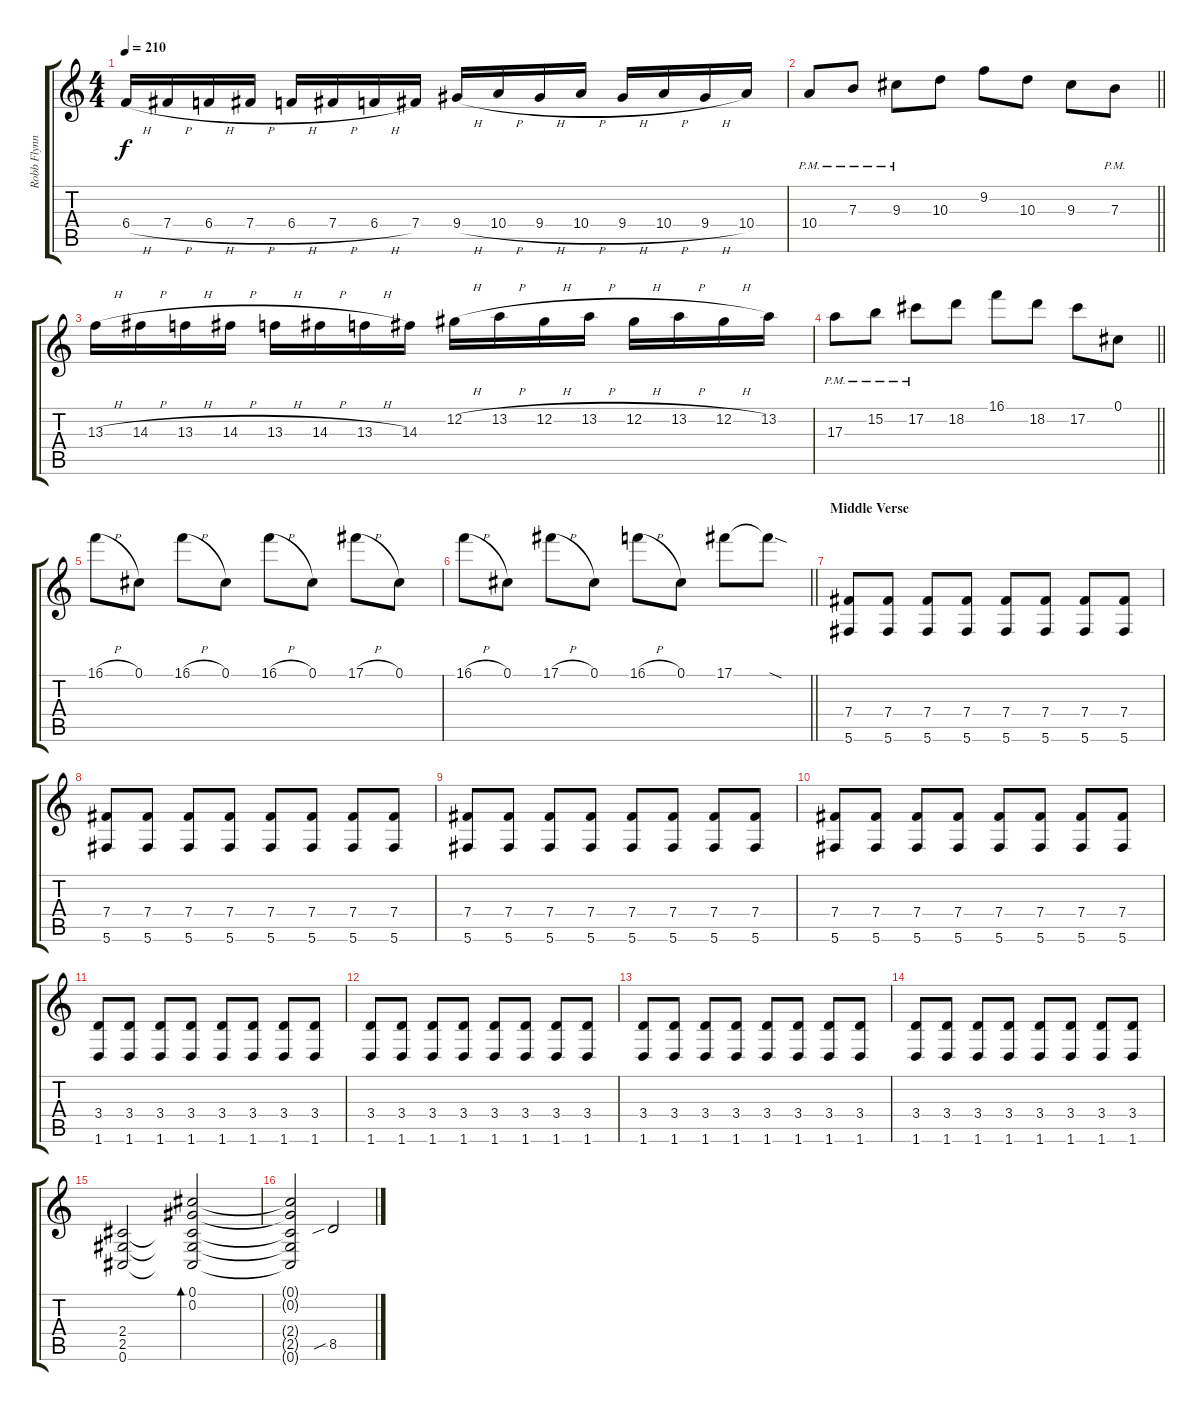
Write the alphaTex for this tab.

\track ("Robb Flynn" "Robb Flynn") {instrument distortionguitar}
\staff {score tabs}
\tuning (Db4 Ab3 E3 B2 Gb2 Db2) {hide}
\ts (4 4)
\tempo 210
\clef g2
\ks c
6.4{h}.16{dy f} 7.4{h}.16 6.4{h}.16 7.4{h}.16 6.4{h}.16 7.4{h}.16 6.4{h}.16 7.4.16 9.4{h}.16 10.4{h}.16 9.4{h}.16 10.4{h}.16 9.4{h}.16 10.4{h}.16 9.4{h}.16 10.4.16 |
\barLineRight lightlight
10.4{pm}.8 7.3{pm}.8 9.3{pm}.8 10.3.8 9.2.8 10.3.8 9.3.8 7.3{pm}.8 |
13.3{h}.16 14.3{h}.16 13.3{h}.16 14.3{h}.16 13.3{h}.16 14.3{h}.16 13.3{h}.16 14.3.16 12.2{h}.16 13.2{h}.16 12.2{h}.16 13.2{h}.16 12.2{h}.16 13.2{h}.16 12.2{h}.16 13.2.16 |
\barLineRight lightlight
17.3{pm}.8 15.2{pm}.8 17.2{pm}.8 18.2.8 16.1.8 18.2.8 17.2.8 0.1.8 |
16.1{h}.8 0.1.8 16.1{h}.8 0.1.8 16.1{h}.8 0.1.8 17.1{h}.8 0.1.8 |
\barLineRight lightlight
16.1{h}.8 0.1.8 17.1{h}.8 0.1.8 16.1{h}.8 0.1.8 17.1.8 17.1{sod t}.8 |
\section ("" "Middle Verse")
(7.4 5.6).8 (7.4 5.6).8 (7.4 5.6).8 (7.4 5.6).8 (7.4 5.6).8 (7.4 5.6).8 (7.4 5.6).8 (7.4 5.6).8 |
(7.4 5.6).8 (7.4 5.6).8 (7.4 5.6).8 (7.4 5.6).8 (7.4 5.6).8 (7.4 5.6).8 (7.4 5.6).8 (7.4 5.6).8 |
(7.4 5.6).8 (7.4 5.6).8 (7.4 5.6).8 (7.4 5.6).8 (7.4 5.6).8 (7.4 5.6).8 (7.4 5.6).8 (7.4 5.6).8 |
(7.4 5.6).8 (7.4 5.6).8 (7.4 5.6).8 (7.4 5.6).8 (7.4 5.6).8 (7.4 5.6).8 (7.4 5.6).8 (7.4 5.6).8 |
(3.4 1.6).8 (3.4 1.6).8 (3.4 1.6).8 (3.4 1.6).8 (3.4 1.6).8 (3.4 1.6).8 (3.4 1.6).8 (3.4 1.6).8 |
(3.4 1.6).8 (3.4 1.6).8 (3.4 1.6).8 (3.4 1.6).8 (3.4 1.6).8 (3.4 1.6).8 (3.4 1.6).8 (3.4 1.6).8 |
(3.4 1.6).8 (3.4 1.6).8 (3.4 1.6).8 (3.4 1.6).8 (3.4 1.6).8 (3.4 1.6).8 (3.4 1.6).8 (3.4 1.6).8 |
(3.4 1.6).8 (3.4 1.6).8 (3.4 1.6).8 (3.4 1.6).8 (3.4 1.6).8 (3.4 1.6).8 (3.4 1.6).8 (3.4 1.6).8 |
(2.4 2.5 0.6).2 (0.1 0.2 2.4{t} 2.5{t} 0.6{t}).2{bd 240} |
(0.1{t} 0.2{t} 2.4{t} 2.5{t} 0.6{t}).2 8.5{sib}.2
